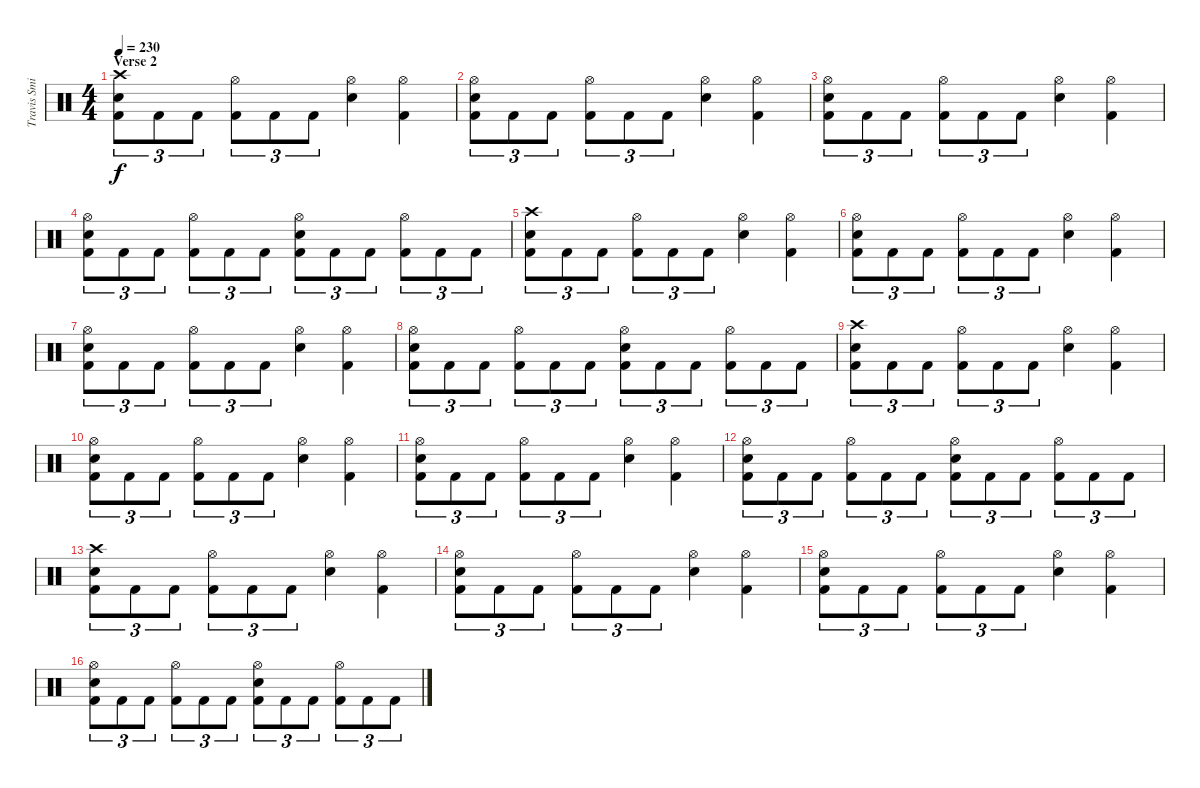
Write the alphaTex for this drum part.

\track ("Travis Smith" "Travis Smi") {instrument percussion}
\staff {score}
\articulation defaults
\ts (4 4)
\section ("" "Verse 2")
\tempo 230
\clef neutral
\ks c
("Kick (hit) 2" "Snare (hit) 2" "Crash high (hit)").8{tu (3 2) dy f} "Kick (hit) 2".8{tu (3 2)} "Kick (hit) 2".8{tu (3 2)} ("Kick (hit) 2" "Hi-Hat (open)").8{tu (3 2)} "Kick (hit) 2".8{tu (3 2)} "Kick (hit) 2".8{tu (3 2)} ("Snare (hit) 2" "Hi-Hat (open)").4 ("Kick (hit) 2" "Hi-Hat (open)").4 |
("Kick (hit) 2" "Snare (hit) 2" "Hi-Hat (open)").8{tu (3 2)} "Kick (hit) 2".8{tu (3 2)} "Kick (hit) 2".8{tu (3 2)} ("Kick (hit) 2" "Hi-Hat (open)").8{tu (3 2)} "Kick (hit) 2".8{tu (3 2)} "Kick (hit) 2".8{tu (3 2)} ("Snare (hit) 2" "Hi-Hat (open)").4 ("Kick (hit) 2" "Hi-Hat (open)").4 |
("Kick (hit) 2" "Snare (hit) 2" "Hi-Hat (open)").8{tu (3 2)} "Kick (hit) 2".8{tu (3 2)} "Kick (hit) 2".8{tu (3 2)} ("Kick (hit) 2" "Hi-Hat (open)").8{tu (3 2)} "Kick (hit) 2".8{tu (3 2)} "Kick (hit) 2".8{tu (3 2)} ("Snare (hit) 2" "Hi-Hat (open)").4 ("Kick (hit) 2" "Hi-Hat (open)").4 |
("Kick (hit) 2" "Snare (hit) 2" "Hi-Hat (open)").8{tu (3 2)} "Kick (hit) 2".8{tu (3 2)} "Kick (hit) 2".8{tu (3 2)} ("Kick (hit) 2" "Hi-Hat (open)").8{tu (3 2)} "Kick (hit) 2".8{tu (3 2)} "Kick (hit) 2".8{tu (3 2)} ("Kick (hit) 2" "Snare (hit) 2" "Hi-Hat (open)").8{tu (3 2)} "Kick (hit) 2".8{tu (3 2)} "Kick (hit) 2".8{tu (3 2)} ("Kick (hit) 2" "Hi-Hat (open)").8{tu (3 2)} "Kick (hit) 2".8{tu (3 2)} "Kick (hit) 2".8{tu (3 2)} |
("Kick (hit) 2" "Snare (hit) 2" "Crash high (hit)").8{tu (3 2)} "Kick (hit) 2".8{tu (3 2)} "Kick (hit) 2".8{tu (3 2)} ("Kick (hit) 2" "Hi-Hat (open)").8{tu (3 2)} "Kick (hit) 2".8{tu (3 2)} "Kick (hit) 2".8{tu (3 2)} ("Snare (hit) 2" "Hi-Hat (open)").4 ("Kick (hit) 2" "Hi-Hat (open)").4 |
("Kick (hit) 2" "Snare (hit) 2" "Hi-Hat (open)").8{tu (3 2)} "Kick (hit) 2".8{tu (3 2)} "Kick (hit) 2".8{tu (3 2)} ("Kick (hit) 2" "Hi-Hat (open)").8{tu (3 2)} "Kick (hit) 2".8{tu (3 2)} "Kick (hit) 2".8{tu (3 2)} ("Snare (hit) 2" "Hi-Hat (open)").4 ("Kick (hit) 2" "Hi-Hat (open)").4 |
("Kick (hit) 2" "Snare (hit) 2" "Hi-Hat (open)").8{tu (3 2)} "Kick (hit) 2".8{tu (3 2)} "Kick (hit) 2".8{tu (3 2)} ("Kick (hit) 2" "Hi-Hat (open)").8{tu (3 2)} "Kick (hit) 2".8{tu (3 2)} "Kick (hit) 2".8{tu (3 2)} ("Snare (hit) 2" "Hi-Hat (open)").4 ("Kick (hit) 2" "Hi-Hat (open)").4 |
("Kick (hit) 2" "Snare (hit) 2" "Hi-Hat (open)").8{tu (3 2)} "Kick (hit) 2".8{tu (3 2)} "Kick (hit) 2".8{tu (3 2)} ("Kick (hit) 2" "Hi-Hat (open)").8{tu (3 2)} "Kick (hit) 2".8{tu (3 2)} "Kick (hit) 2".8{tu (3 2)} ("Kick (hit) 2" "Snare (hit) 2" "Hi-Hat (open)").8{tu (3 2)} "Kick (hit) 2".8{tu (3 2)} "Kick (hit) 2".8{tu (3 2)} ("Kick (hit) 2" "Hi-Hat (open)").8{tu (3 2)} "Kick (hit) 2".8{tu (3 2)} "Kick (hit) 2".8{tu (3 2)} |
("Kick (hit) 2" "Snare (hit) 2" "Crash high (hit)").8{tu (3 2)} "Kick (hit) 2".8{tu (3 2)} "Kick (hit) 2".8{tu (3 2)} ("Kick (hit) 2" "Hi-Hat (open)").8{tu (3 2)} "Kick (hit) 2".8{tu (3 2)} "Kick (hit) 2".8{tu (3 2)} ("Snare (hit) 2" "Hi-Hat (open)").4 ("Kick (hit) 2" "Hi-Hat (open)").4 |
("Kick (hit) 2" "Snare (hit) 2" "Hi-Hat (open)").8{tu (3 2)} "Kick (hit) 2".8{tu (3 2)} "Kick (hit) 2".8{tu (3 2)} ("Kick (hit) 2" "Hi-Hat (open)").8{tu (3 2)} "Kick (hit) 2".8{tu (3 2)} "Kick (hit) 2".8{tu (3 2)} ("Snare (hit) 2" "Hi-Hat (open)").4 ("Kick (hit) 2" "Hi-Hat (open)").4 |
("Kick (hit) 2" "Snare (hit) 2" "Hi-Hat (open)").8{tu (3 2)} "Kick (hit) 2".8{tu (3 2)} "Kick (hit) 2".8{tu (3 2)} ("Kick (hit) 2" "Hi-Hat (open)").8{tu (3 2)} "Kick (hit) 2".8{tu (3 2)} "Kick (hit) 2".8{tu (3 2)} ("Snare (hit) 2" "Hi-Hat (open)").4 ("Kick (hit) 2" "Hi-Hat (open)").4 |
("Kick (hit) 2" "Snare (hit) 2" "Hi-Hat (open)").8{tu (3 2)} "Kick (hit) 2".8{tu (3 2)} "Kick (hit) 2".8{tu (3 2)} ("Kick (hit) 2" "Hi-Hat (open)").8{tu (3 2)} "Kick (hit) 2".8{tu (3 2)} "Kick (hit) 2".8{tu (3 2)} ("Kick (hit) 2" "Snare (hit) 2" "Hi-Hat (open)").8{tu (3 2)} "Kick (hit) 2".8{tu (3 2)} "Kick (hit) 2".8{tu (3 2)} ("Kick (hit) 2" "Hi-Hat (open)").8{tu (3 2)} "Kick (hit) 2".8{tu (3 2)} "Kick (hit) 2".8{tu (3 2)} |
("Kick (hit) 2" "Snare (hit) 2" "Crash high (hit)").8{tu (3 2)} "Kick (hit) 2".8{tu (3 2)} "Kick (hit) 2".8{tu (3 2)} ("Kick (hit) 2" "Hi-Hat (open)").8{tu (3 2)} "Kick (hit) 2".8{tu (3 2)} "Kick (hit) 2".8{tu (3 2)} ("Snare (hit) 2" "Hi-Hat (open)").4 ("Kick (hit) 2" "Hi-Hat (open)").4 |
("Kick (hit) 2" "Snare (hit) 2" "Hi-Hat (open)").8{tu (3 2)} "Kick (hit) 2".8{tu (3 2)} "Kick (hit) 2".8{tu (3 2)} ("Kick (hit) 2" "Hi-Hat (open)").8{tu (3 2)} "Kick (hit) 2".8{tu (3 2)} "Kick (hit) 2".8{tu (3 2)} ("Snare (hit) 2" "Hi-Hat (open)").4 ("Kick (hit) 2" "Hi-Hat (open)").4 |
("Kick (hit) 2" "Snare (hit) 2" "Hi-Hat (open)").8{tu (3 2)} "Kick (hit) 2".8{tu (3 2)} "Kick (hit) 2".8{tu (3 2)} ("Kick (hit) 2" "Hi-Hat (open)").8{tu (3 2)} "Kick (hit) 2".8{tu (3 2)} "Kick (hit) 2".8{tu (3 2)} ("Snare (hit) 2" "Hi-Hat (open)").4 ("Kick (hit) 2" "Hi-Hat (open)").4 |
("Kick (hit) 2" "Snare (hit) 2" "Hi-Hat (open)").8{tu (3 2)} "Kick (hit) 2".8{tu (3 2)} "Kick (hit) 2".8{tu (3 2)} ("Kick (hit) 2" "Hi-Hat (open)").8{tu (3 2)} "Kick (hit) 2".8{tu (3 2)} "Kick (hit) 2".8{tu (3 2)} ("Kick (hit) 2" "Snare (hit) 2" "Hi-Hat (open)").8{tu (3 2)} "Kick (hit) 2".8{tu (3 2)} "Kick (hit) 2".8{tu (3 2)} ("Kick (hit) 2" "Hi-Hat (open)").8{tu (3 2)} "Kick (hit) 2".8{tu (3 2)} "Kick (hit) 2".8{tu (3 2)}
